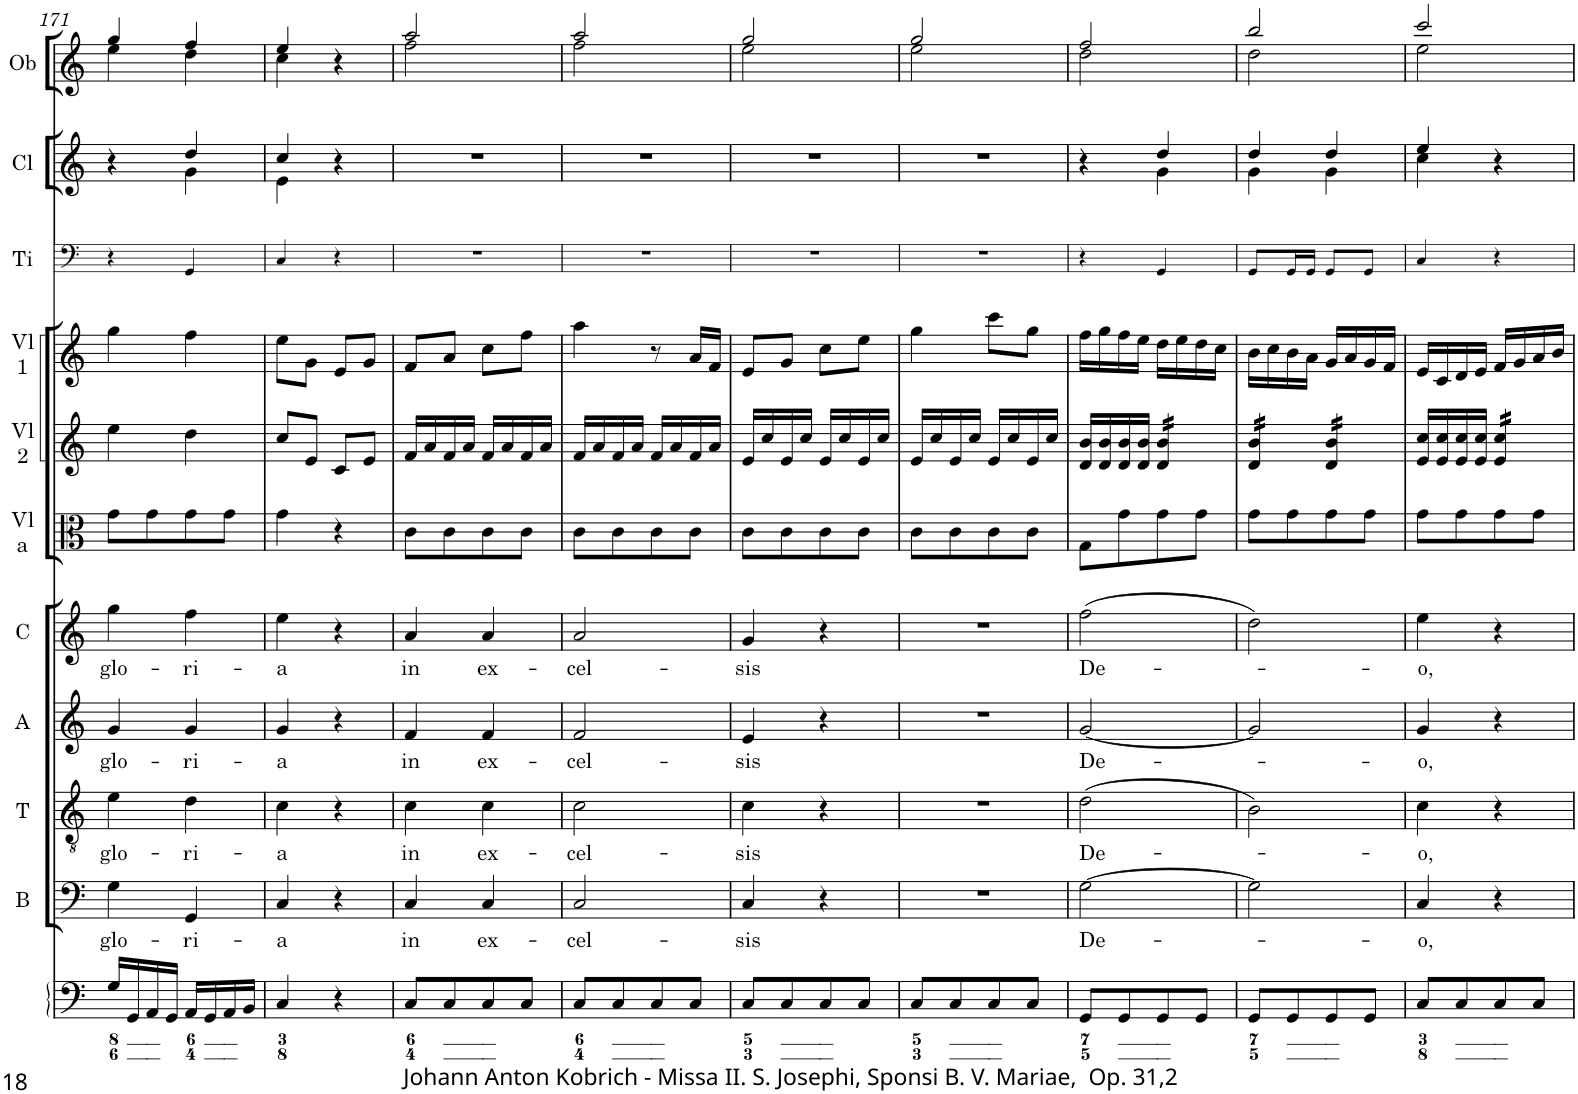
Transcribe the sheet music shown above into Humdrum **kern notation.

**kern	**kern	**text	**kern	**text	**kern	**text	**kern	**text	**kern	**kern	**kern	**kern	**kern	**kern
*part11	*part10	*part10	*part9	*part9	*part8	*part8	*part7	*part7	*part6	*part5	*part4	*part3	*part2	*part1
*staff11	*staff10	*staff10	*staff9	*staff9	*staff8	*staff8	*staff7	*staff7	*staff6	*staff5	*staff4	*staff3	*staff2	*staff1
*I"Violoncello &amp; Organo	*I"Basso	*	*I"Tenore	*	*I"Alto	*	*I"Canto	*	*I"Viola	*I"Violino 2	*I"Violino 1	*I"Timpano	*I"Corni / Clarini	*I"Oboi
*	*I'B	*	*I'T	*	*I'A	*	*I'C	*	*I'Vl a	*I'Vl 2	*I'Vl 1	*I'Ti	*I'Cl	*I'Ob
!!LO:PB:g=z
*clefF4	*clefF4	*	*clefGv2	*	*clefG2	*	*clefG2	*	*clefC3	*clefG2	*clefG2	*clefF4	*clefG2	*clefG2
*	*	*	*	*	*	*	*	*	*	*	*	*	*Trd1c2	*
*k[]	*k[]	*	*k[]	*	*k[]	*	*k[]	*	*k[]	*k[]	*k[]	*k[]	*k[]	*k[]
*M2/4	*M2/4	*	*M2/4	*	*M2/4	*	*M2/4	*	*M2/4	*M2/4	*M2/4	*M2/4	*M2/4	*M2/4
=171	=171	=171	=171	=171	=171	=171	=171	=171	=171	=171	=171	=171	=171	=171
!	!	!LO:LY:b	!	!LO:LY:b	!	!LO:LY:b	!	!LO:LY:b	!	!	!	!	!	!
*	*	*	*	*	*	*	*	*	*	*	*	*	*^	*^
16G/LL	4G\	glo-	4e\	glo-	4g/	glo-	4gg\	glo-	8g\L	4ee\	4gg\	4r	4r	4r	4gg/	4ee\
16GG/	.	.	.	.	.	.	.	.	.	.	.	.	.	.	.	.
16AA/	.	.	.	.	.	.	.	.	8g\	.	.	.	.	.	.	.
16GG/JJ	.	.	.	.	.	.	.	.	.	.	.	.	.	.	.	.
!	!	!LO:LY:b	!	!LO:LY:b	!	!LO:LY:b	!	!LO:LY:b	!	!	!	!	!	!	!	!
16AA/LL	4GG/	-ri-	4d\	-ri-	4g/	-ri-	4ff\	-ri-	8g\	4dd\	4ff\	4GG/	4dd/	4g\	4ff/	4dd\
16GG/	.	.	.	.	.	.	.	.	.	.	.	.	.	.	.	.
16AA/	.	.	.	.	.	.	.	.	8g\J	.	.	.	.	.	.	.
16BB/JJ	.	.	.	.	.	.	.	.	.	.	.	.	.	.	.	.
=172	=172	=172	=172	=172	=172	=172	=172	=172	=172	=172	=172	=172	=172	=172	=172	=172
!	!	!LO:LY:b	!	!LO:LY:b	!	!LO:LY:b	!	!LO:LY:b	!	!	!	!	!	!	!	!
4C/	4C/	-a	4c\	-a	4g/	-a	4ee\	-a	4g\	8cc/L	8ee\L	4C/	4cc/	4e\	4ee/	4cc\
.	.	.	.	.	.	.	.	.	.	8e/J	8g\J	.	.	.	.	.
4r	4r	.	4r	.	4r	.	4r	.	4r	8c/L	8e/L	4r	4r	4r	4r	4r
.	.	.	.	.	.	.	.	.	.	8e/J	8g/J	.	.	.	.	.
=173	=173	=173	=173	=173	=173	=173	=173	=173	=173	=173	=173	=173	=173	=173	=173	=173
!	!	!LO:LY:b	!	!LO:LY:b	!	!LO:LY:b	!	!LO:LY:b	!	!	!	!	!	!	!	!
8C/L	4C/	in	4c\	in	4f/	in	4a/	in	8c\L	16f/LL	8f/L	2r	2r	2r	2aa/	2ff\
.	.	.	.	.	.	.	.	.	.	16a/	.	.	.	.	.	.
8C/	.	.	.	.	.	.	.	.	8c\	16f/	8a/J	.	.	.	.	.
.	.	.	.	.	.	.	.	.	.	16a/JJ	.	.	.	.	.	.
!	!	!LO:LY:b	!	!LO:LY:b	!	!LO:LY:b	!	!LO:LY:b	!	!	!	!	!	!	!	!
8C/	4C/	ex-	4c\	ex-	4f/	ex-	4a/	ex-	8c\	16f/LL	8cc\L	.	.	.	.	.
.	.	.	.	.	.	.	.	.	.	16a/	.	.	.	.	.	.
8C/J	.	.	.	.	.	.	.	.	8c\J	16f/	8ff\J	.	.	.	.	.
.	.	.	.	.	.	.	.	.	.	16a/JJ	.	.	.	.	.	.
=174	=174	=174	=174	=174	=174	=174	=174	=174	=174	=174	=174	=174	=174	=174	=174	=174
!	!	!LO:LY:b	!	!LO:LY:b	!	!LO:LY:b	!	!LO:LY:b	!	!	!	!	!	!	!	!
8C/L	2C/	-cel-	2c\	-cel-	2f/	-cel-	2a/	-cel-	8c\L	16f/LL	4aa\	2r	2r	2r	2aa/	2ff\
.	.	.	.	.	.	.	.	.	.	16a/	.	.	.	.	.	.
8C/	.	.	.	.	.	.	.	.	8c\	16f/	.	.	.	.	.	.
.	.	.	.	.	.	.	.	.	.	16a/JJ	.	.	.	.	.	.
8C/	.	.	.	.	.	.	.	.	8c\	16f/LL	8r	.	.	.	.	.
.	.	.	.	.	.	.	.	.	.	16a/	.	.	.	.	.	.
8C/J	.	.	.	.	.	.	.	.	8c\J	16f/	16a/LL	.	.	.	.	.
.	.	.	.	.	.	.	.	.	.	16a/JJ	16f/JJ	.	.	.	.	.
=175	=175	=175	=175	=175	=175	=175	=175	=175	=175	=175	=175	=175	=175	=175	=175	=175
!	!	!LO:LY:b	!	!LO:LY:b	!	!LO:LY:b	!	!LO:LY:b	!	!	!	!	!	!	!	!
8C/L	4C/	-sis	4c\	-sis	4e/	-sis	4g/	-sis	8c\L	16e/LL	8e/L	2r	2r	2r	2gg/	2ee\
.	.	.	.	.	.	.	.	.	.	16cc/	.	.	.	.	.	.
8C/	.	.	.	.	.	.	.	.	8c\	16e/	8g/J	.	.	.	.	.
.	.	.	.	.	.	.	.	.	.	16cc/JJ	.	.	.	.	.	.
8C/	4r	.	4r	.	4r	.	4r	.	8c\	16e/LL	8cc\L	.	.	.	.	.
.	.	.	.	.	.	.	.	.	.	16cc/	.	.	.	.	.	.
8C/J	.	.	.	.	.	.	.	.	8c\J	16e/	8ee\J	.	.	.	.	.
.	.	.	.	.	.	.	.	.	.	16cc/JJ	.	.	.	.	.	.
=176	=176	=176	=176	=176	=176	=176	=176	=176	=176	=176	=176	=176	=176	=176	=176	=176
8C/L	2r	.	2r	.	2r	.	2r	.	8c\L	16e/LL	4gg\	2r	2r	2r	2gg/	2ee\
.	.	.	.	.	.	.	.	.	.	16cc/	.	.	.	.	.	.
8C/	.	.	.	.	.	.	.	.	8c\	16e/	.	.	.	.	.	.
.	.	.	.	.	.	.	.	.	.	16cc/JJ	.	.	.	.	.	.
8C/	.	.	.	.	.	.	.	.	8c\	16e/LL	8ccc\L	.	.	.	.	.
.	.	.	.	.	.	.	.	.	.	16cc/	.	.	.	.	.	.
8C/J	.	.	.	.	.	.	.	.	8c\J	16e/	8gg\J	.	.	.	.	.
.	.	.	.	.	.	.	.	.	.	16cc/JJ	.	.	.	.	.	.
=177	=177	=177	=177	=177	=177	=177	=177	=177	=177	=177	=177	=177	=177	=177	=177	=177
!	!	!LO:LY:b	!	!LO:LY:b	!	!LO:LY:b	!	!LO:LY:b	!	!	!	!	!	!	!	!
8GG/L	[2G\	De-	(2d\	De-	[2g/	De-	(2ff\	De-	8G\L	16d/ 16b/LL	16ff\LL	4r	4r	4r	2ff/	2dd\
.	.	.	.	.	.	.	.	.	.	16d/ 16b/	16gg\	.	.	.	.	.
8GG/	.	.	.	.	.	.	.	.	8g\	16d/ 16b/	16ff\	.	.	.	.	.
.	.	.	.	.	.	.	.	.	.	16d/ 16b/JJ	16ee\JJ	.	.	.	.	.
*	*	*	*	*	*	*	*	*	*	*tremolo	*	*	*	*	*	*
8GG/	.	.	.	.	.	.	.	.	8g\	16d/ 16b/LL	16dd\LL	4GG/	4dd/	4g\	.	.
.	.	.	.	.	.	.	.	.	.	16d/ 16b/	16ee\	.	.	.	.	.
8GG/J	.	.	.	.	.	.	.	.	8g\J	16d/ 16b/	16dd\	.	.	.	.	.
.	.	.	.	.	.	.	.	.	.	16d/ 16b/JJ	16cc\JJ	.	.	.	.	.
=178	=178	=178	=178	=178	=178	=178	=178	=178	=178	=178	=178	=178	=178	=178	=178	=178
8GG/L	2G\]	.	2B\)	.	2g/]	.	2dd\)	.	8g\L	16d/ 16b/LL	16b\LL	8GG/L	4dd/	4g\	2bb/	2dd\
.	.	.	.	.	.	.	.	.	.	16d/ 16b/	16cc\	.	.	.	.	.
8GG/	.	.	.	.	.	.	.	.	8g\	16d/ 16b/	16b\	16GG/L	.	.	.	.
.	.	.	.	.	.	.	.	.	.	16d/ 16b/JJ	16a\JJ	16GG/JJ	.	.	.	.
8GG/	.	.	.	.	.	.	.	.	8g\	16d/ 16b/LL	16g/LL	8GG/L	4dd/	4g\	.	.
.	.	.	.	.	.	.	.	.	.	16d/ 16b/	16a/	.	.	.	.	.
8GG/J	.	.	.	.	.	.	.	.	8g\J	16d/ 16b/	16g/	8GG/J	.	.	.	.
.	.	.	.	.	.	.	.	.	.	16d/ 16b/JJ	16f/JJ	.	.	.	.	.
*	*	*	*	*	*	*	*	*	*	*Xtremolo	*	*	*	*	*	*
=179	=179	=179	=179	=179	=179	=179	=179	=179	=179	=179	=179	=179	=179	=179	=179	=179
!	!	!LO:LY:b	!	!LO:LY:b	!	!LO:LY:b	!	!LO:LY:b	!	!	!	!	!	!	!	!
8C/L	4C/	-o,	4c\	-o,	4g/	-o,	4ee\	-o,	8g\L	16e/ 16cc/LL	16e/LL	4C/	4ee/	4cc\	2ccc/	2ee\
.	.	.	.	.	.	.	.	.	.	16e/ 16cc/	16c/	.	.	.	.	.
8C/	.	.	.	.	.	.	.	.	8g\	16e/ 16cc/	16d/	.	.	.	.	.
.	.	.	.	.	.	.	.	.	.	16e/ 16cc/JJ	16e/JJ	.	.	.	.	.
*	*	*	*	*	*	*	*	*	*	*tremolo	*	*	*	*	*	*
8C/	4r	.	4r	.	4r	.	4r	.	8g\	16e/ 16cc/LL	16f/LL	4r	4r	4r	.	.
.	.	.	.	.	.	.	.	.	.	16e/ 16cc/	16g/	.	.	.	.	.
8C/J	.	.	.	.	.	.	.	.	8g\J	16e/ 16cc/	16a/	.	.	.	.	.
.	.	.	.	.	.	.	.	.	.	16e/ 16cc/JJ	16b/JJ	.	.	.	.	.
*	*	*	*	*	*	*	*	*	*	*Xtremolo	*	*	*	*	*	*
*	*	*	*	*	*	*	*	*	*	*	*	*	*v	*v	*	*
*	*	*	*	*	*	*	*	*	*	*	*	*	*	*v	*v
=	=	=	=	=	=	=	=	=	=	=	=	=	=	=
*-	*-	*-	*-	*-	*-	*-	*-	*-	*-	*-	*-	*-	*-	*-
